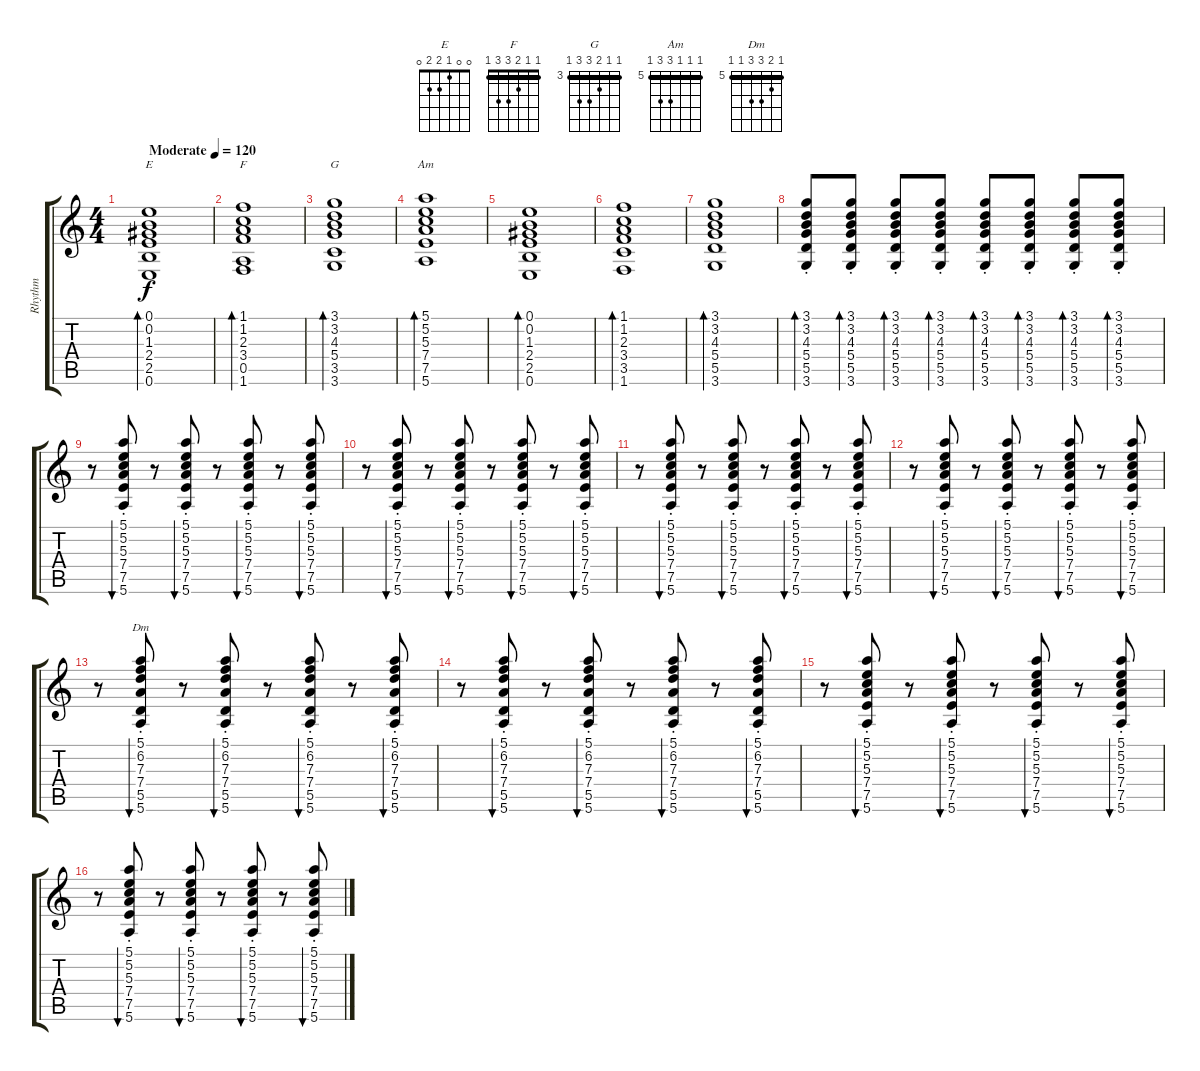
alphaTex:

\track ("Rhythm" "Rhythm") {instrument acousticguitarsteel}
\staff {score tabs}
\tuning (E4 B3 G3 D3 A2 E2) {hide}
\chord ("E" 0 0 1 2 2 0)
\chord ("F" 1 1 2 3 3 1) {barre 1}
\chord ("G" 3 3 4 5 5 3) {firstfret 3 barre 3}
\chord ("Am" 5 5 5 7 7 5) {firstfret 5 barre 5}
\chord ("Dm" 5 6 7 7 5 5) {firstfret 5 barre 5}
\ts (4 4)
\tempo (120 "Moderate")
\clef g2
\ks c
(0.1 0.2 1.3 2.4 2.5 0.6).1{bd 60 ch "E" dy f instrument acousticguitarsteel} |
(1.1 1.2 2.3 3.4 0.5 1.6).1{bd 60 ch "F"} |
(3.1 3.2 4.3 5.4 3.5 3.6).1{bd 60 ch "G"} |
(5.1 5.2 5.3 7.4 7.5 5.6).1{bd 60 ch "Am"} |
(0.1 0.2 1.3 2.4 2.5 0.6).1{bd 60} |
(1.1 1.2 2.3 3.4 3.5 1.6).1{bd 60} |
(3.1 3.2 4.3 5.4 5.5 3.6).1{bd 60} |
(3.1{st} 3.2{st} 4.3{st} 5.4{st} 5.5{st} 3.6{st}).8{bd 60} (3.1{st} 3.2{st} 4.3{st} 5.4{st} 5.5{st} 3.6{st}).8{bd 60} (3.1{st} 3.2{st} 4.3{st} 5.4{st} 5.5{st} 3.6{st}).8{bd 60} (3.1{st} 3.2{st} 4.3{st} 5.4{st} 5.5{st} 3.6{st}).8{bd 60} (3.1{st} 3.2{st} 4.3{st} 5.4{st} 5.5{st} 3.6{st}).8{bd 60} (3.1{st} 3.2{st} 4.3{st} 5.4{st} 5.5{st} 3.6{st}).8{bd 60} (3.1{st} 3.2{st} 4.3{st} 5.4{st} 5.5{st} 3.6{st}).8{bd 60} (3.1{st} 3.2{st} 4.3{st} 5.4{st} 5.5{st} 3.6{st}).8{bd 60} |
r.8 (5.1{st} 5.2{st} 5.3{st} 7.4{st} 7.5{st} 5.6{st}).8{bu 120} r.8 (5.1{st} 5.2{st} 5.3{st} 7.4{st} 7.5{st} 5.6{st}).8{bu 120} r.8 (5.1{st} 5.2{st} 5.3{st} 7.4{st} 7.5{st} 5.6{st}).8{bu 120} r.8 (5.1{st} 5.2{st} 5.3{st} 7.4{st} 7.5{st} 5.6{st}).8{bu 120} |
r.8 (5.1{st} 5.2{st} 5.3{st} 7.4{st} 7.5{st} 5.6{st}).8{bu 120} r.8 (5.1{st} 5.2{st} 5.3{st} 7.4{st} 7.5{st} 5.6{st}).8{bu 120} r.8 (5.1{st} 5.2{st} 5.3{st} 7.4{st} 7.5{st} 5.6{st}).8{bu 120} r.8 (5.1{st} 5.2{st} 5.3{st} 7.4{st} 7.5{st} 5.6{st}).8{bu 120} |
r.8 (5.1{st} 5.2{st} 5.3{st} 7.4{st} 7.5{st} 5.6{st}).8{bu 120} r.8 (5.1{st} 5.2{st} 5.3{st} 7.4{st} 7.5{st} 5.6{st}).8{bu 120} r.8 (5.1{st} 5.2{st} 5.3{st} 7.4{st} 7.5{st} 5.6{st}).8{bu 120} r.8 (5.1{st} 5.2{st} 5.3{st} 7.4{st} 7.5{st} 5.6{st}).8{bu 120} |
r.8 (5.1{st} 5.2{st} 5.3{st} 7.4{st} 7.5{st} 5.6{st}).8{bu 120} r.8 (5.1{st} 5.2{st} 5.3{st} 7.4{st} 7.5{st} 5.6{st}).8{bu 120} r.8 (5.1{st} 5.2{st} 5.3{st} 7.4{st} 7.5{st} 5.6{st}).8{bu 120} r.8 (5.1{st} 5.2{st} 5.3{st} 7.4{st} 7.5{st} 5.6{st}).8{bu 120} |
r.8 (5.1{st} 6.2{st} 7.3{st} 7.4{st} 5.5{st} 5.6{st}).8{bu 120 ch "Dm"} r.8 (5.1{st} 6.2{st} 7.3{st} 7.4{st} 5.5{st} 5.6{st}).8{bu 120} r.8 (5.1{st} 6.2{st} 7.3{st} 7.4{st} 5.5{st} 5.6{st}).8{bu 120} r.8 (5.1{st} 6.2{st} 7.3{st} 7.4{st} 5.5{st} 5.6{st}).8{bu 120} |
r.8 (5.1{st} 6.2{st} 7.3{st} 7.4{st} 5.5{st} 5.6{st}).8{bu 120} r.8 (5.1{st} 6.2{st} 7.3{st} 7.4{st} 5.5{st} 5.6{st}).8{bu 120} r.8 (5.1{st} 6.2{st} 7.3{st} 7.4{st} 5.5{st} 5.6{st}).8{bu 120} r.8 (5.1{st} 6.2{st} 7.3{st} 7.4{st} 5.5{st} 5.6{st}).8{bu 120} |
r.8 (5.1{st} 5.2{st} 5.3{st} 7.4{st} 7.5{st} 5.6{st}).8{bu 120} r.8 (5.1{st} 5.2{st} 5.3{st} 7.4{st} 7.5{st} 5.6{st}).8{bu 120} r.8 (5.1{st} 5.2{st} 5.3{st} 7.4{st} 7.5{st} 5.6{st}).8{bu 120} r.8 (5.1{st} 5.2{st} 5.3{st} 7.4{st} 7.5{st} 5.6{st}).8{bu 120} |
r.8 (5.1{st} 5.2{st} 5.3{st} 7.4{st} 7.5{st} 5.6{st}).8{bu 120} r.8 (5.1{st} 5.2{st} 5.3{st} 7.4{st} 7.5{st} 5.6{st}).8{bu 120} r.8 (5.1{st} 5.2{st} 5.3{st} 7.4{st} 7.5{st} 5.6{st}).8{bu 120} r.8 (5.1{st} 5.2{st} 5.3{st} 7.4{st} 7.5{st} 5.6{st}).8{bu 120}
